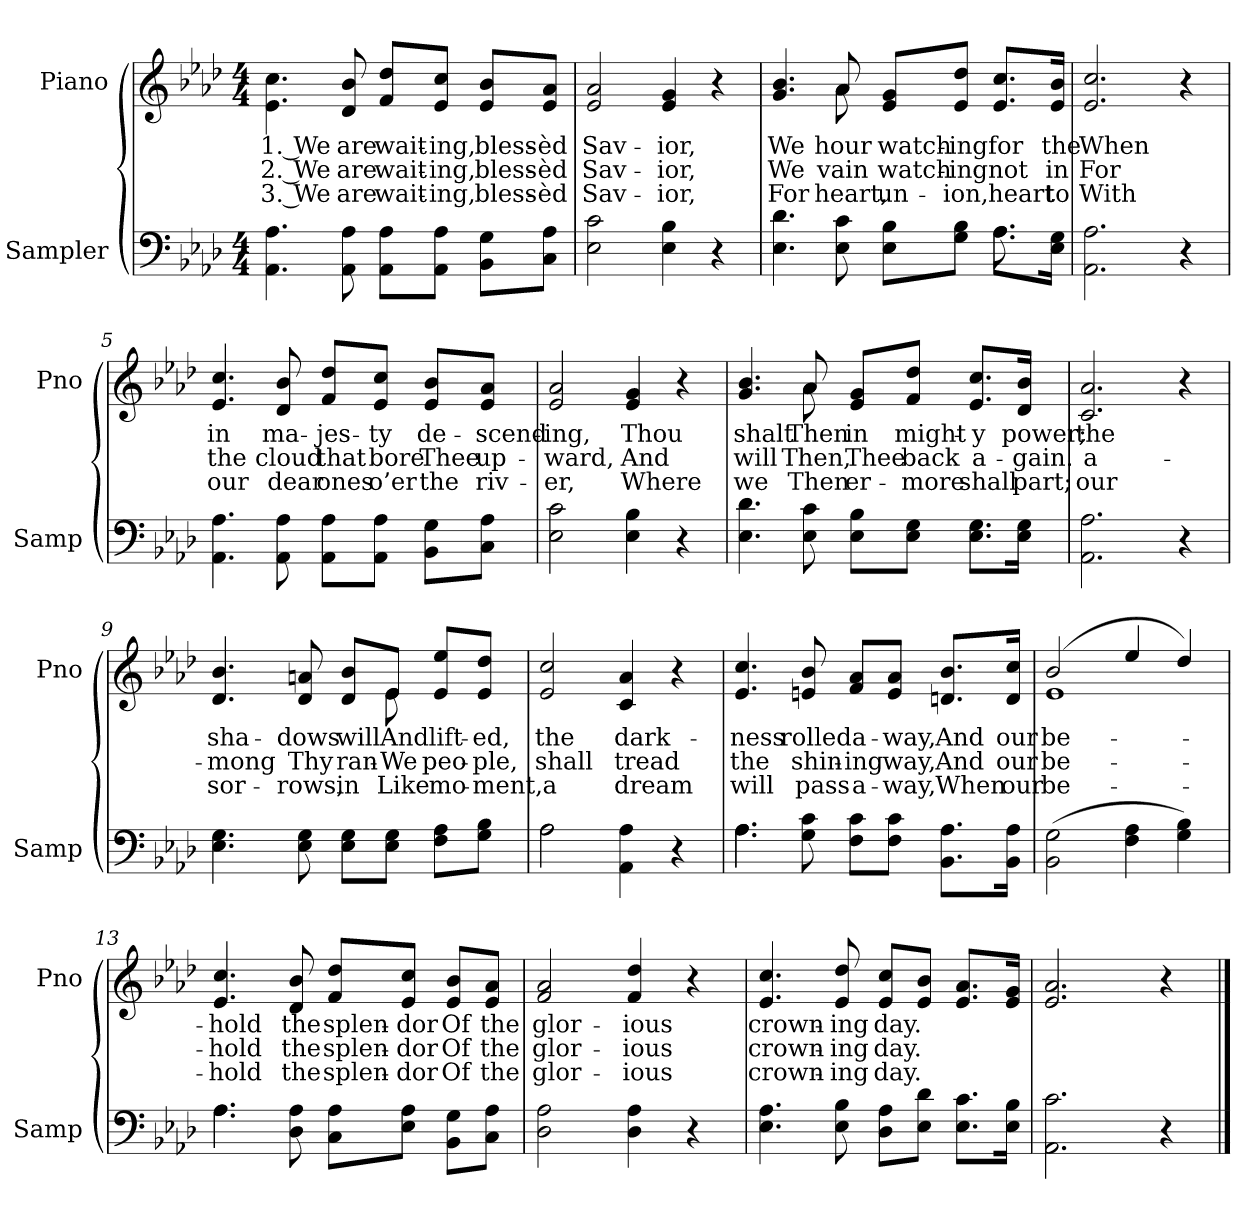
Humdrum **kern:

**kern	**kern	**text	**text	**text
*part2	*part1	*part1	*part1	*part1
*staff2	*staff1	*staff1	*staff1	*staff1
*I"Sampler	*I"Piano	*	*	*
*I'Samp	*I'Pno	*	*	*
*clefF4	*clefG2	*	*	*
*k[b-e-a-d-]	*k[b-e-a-d-]	*	*	*
*A-:	*A-:	*	*	*
*M4/4	*M4/4	*	*	*
=1	=1	=1	=1	=1
4.AA- 4.A-	4.e-\ 4.cc\	1. We	2. We	3. We
8AA- 8A-	8d- 8b-	are	are	are
8AA-\ 8A-\L	8f/ 8dd-/L	wait-	wait-	wait-
8AA-\ 8A-\J	8e-/ 8cc/J	-ing,	-ing,	-ing,
8BB-\ 8G\L	8e-/ 8b-/L	bless-	bless-	bless-
8C\ 8A-\J	8e-/ 8a-/J	-èd	-èd	-èd
=2	=2	=2	=2	=2
2E- 2c	2e- 2a-	Sav-	Sav-	Sav-
4E- 4B-	4e- 4g	-ior,	-ior,	-ior,
4r	4r	.	.	.
=3	=3	=3	=3	=3
*^	*^	*	*	*
4.E- 4.d-	2.ryy	4.g 4.b-	4.ryy	We	We	For
8E- 8c	.	8a-/	8a-	hour	vain	heart,
8E-\ 8B-\L	.	8e-/ 8g/L	2ryy	watch-	watch-	un-
8G\ 8B-\J	.	8e-/ 8dd-/J	.	-ing	-ing	-ion,
8.A-\L	8.A-	8.e-/ 8.cc/L	.	for	not	heart
16E-\ 16G\Jk	16ryy	16e-/ 16b-/Jk	.	the	in	to
*v	*v	*	*	*	*	*
*	*v	*v	*	*	*
=4	=4	=4	=4	=4
2.AA- 2.A-	2.e- 2.cc	When	For	With
4r	4r	.	.	.
=5	=5	=5	=5	=5
4.AA- 4.A-	4.e- 4.cc	in	the	our
8AA- 8A-	8d- 8b-	ma-	cloud	dear
8AA-\ 8A-\L	8f/ 8dd-/L	-jes-	that	ones
8AA-\ 8A-\J	8e-/ 8cc/J	-ty	bore	o’er
8BB-\ 8G\L	8e-/ 8b-/L	de-	Thee	the
8C\ 8A-\J	8e-/ 8a-/J	-scend-	up-	riv-
=6	=6	=6	=6	=6
2E- 2c	2e- 2a-	-ing,	-ward,	-er,
4E- 4B-	4e- 4g	Thou	And	Where
4r	4r	.	.	.
=7	=7	=7	=7	=7
*	*^	*	*	*
4.E- 4.d-	4.g 4.b-	4.ryy	shalt	will	we
8E- 8c	8a-/	8a-	Then	Then,	Then
8E-\ 8B-\L	8e-/ 8g/L	2ryy	in	Thee	-er-
8E-\ 8G\J	8f/ 8dd-/J	.	might-	back	-more
8.E-\ 8.G\L	8.e-/ 8.cc/L	.	-y	a-	shall
16E-\ 16G\Jk	16d-/ 16b-/Jk	.	power;	-gain.	part;
*	*v	*v	*	*	*
=8	=8	=8	=8	=8
2.AA- 2.A-	2.c 2.a-	the	a-	our
4r	4r	.	.	.
=9	=9	=9	=9	=9
*	*^	*	*	*
4.E- 4.G	4.d- 4.b-	8ryy	sha-	-mong	sor-
*	*v	*v	*	*	*
8E- 8G	8d- 8an	-dows	Thy	-rows,
8E-\ 8G\L	8d-/ 8b-/L	will	ran-	in
*	*^	*	*	*
8E-\ 8G\J	8e-/J	8e-	And	We	Like
8F\ 8A-\L	8e-/ 8ee-/L	4ryy	lift-	peo-	mo-
8G\ 8B-\J	8e-/ 8dd-/J	.	-ed,	-ple,	-ment,
*	*v	*v	*	*	*
=10	=10	=10	=10	=10
*^	*	*	*	*
2A-\	2A-	2e- 2cc	the	shall	a
4AA- 4A-	2ryy	4c 4a-	dark-	tread	dream
4r	.	4r	.	.	.
=11	=11	=11	=11	=11	=11
4.A-\	4.A-	4.e- 4.cc	-ness	the	will
8G 8c	2ryy	8en 8b-	rolled	shin-	pass
8F\ 8c\L	.	8f/ 8a-/L	a-	-ing	a-
8F\ 8c\J	.	8e/ 8a-/J	-way,	way,	-way,
8.BB-\ 8.A-\L	.	8.dn/ 8.b-/L	And	And	When
.	8ryy	.	.	.	.
16BB-\ 16A-\Jk	.	16d/ 16cc/Jk	our	our	our
*v	*v	*	*	*	*
=12	=12	=12	=12	=12
*	*^	*	*	*
(2BB- 2G	(2b-/	1e-	be-	be-	be-
4F 4A-	4ee-/	.	.	.	.
4G 4B-)	4dd-/)	.	.	.	.
*	*v	*v	*	*	*
=13	=13	=13	=13	=13
*^	*	*	*	*
4.A-\	4.A-	4.e- 4.cc	-hold	-hold	-hold
8D- 8A-	2ryy	8d- 8b-	the	the	the
8C\ 8A-\L	.	8f/ 8dd-/L	splen-	splen-	splen-
8E-\ 8A-\J	.	8e-/ 8cc/J	-dor	-dor	-dor
8BB-\ 8G\L	.	8e-/ 8b-/L	Of	Of	Of
8C\ 8A-\J	8ryy	8e-/ 8a-/J	the	the	the
*v	*v	*	*	*	*
=14	=14	=14	=14	=14
2D- 2A-	2f 2a-	glor-	glor-	glor-
4D- 4A-	4f 4dd-	-ious	-ious	-ious
4r	4r	.	.	.
=15	=15	=15	=15	=15
4.E- 4.A-	4.e- 4.cc	crown-	crown-	crown-
8E- 8B-	8e- 8dd-	-ing	-ing	-ing
8D-\ 8A-\L	8e-/ 8cc/L	day.	day.	day.
8E-\ 8d-\J	8e-/ 8b-/J	.	.	.
8.E-\ 8.c\L	8.e-/ 8.a-/L	.	.	.
16E-\ 16B-\Jk	16e-/ 16g/Jk	.	.	.
=16	=16	=16	=16	=16
2.AA- 2.c	2.e- 2.a-	.	.	.
4r	4r	.	.	.
==	==	==	==	==
*-	*-	*-	*-	*-
